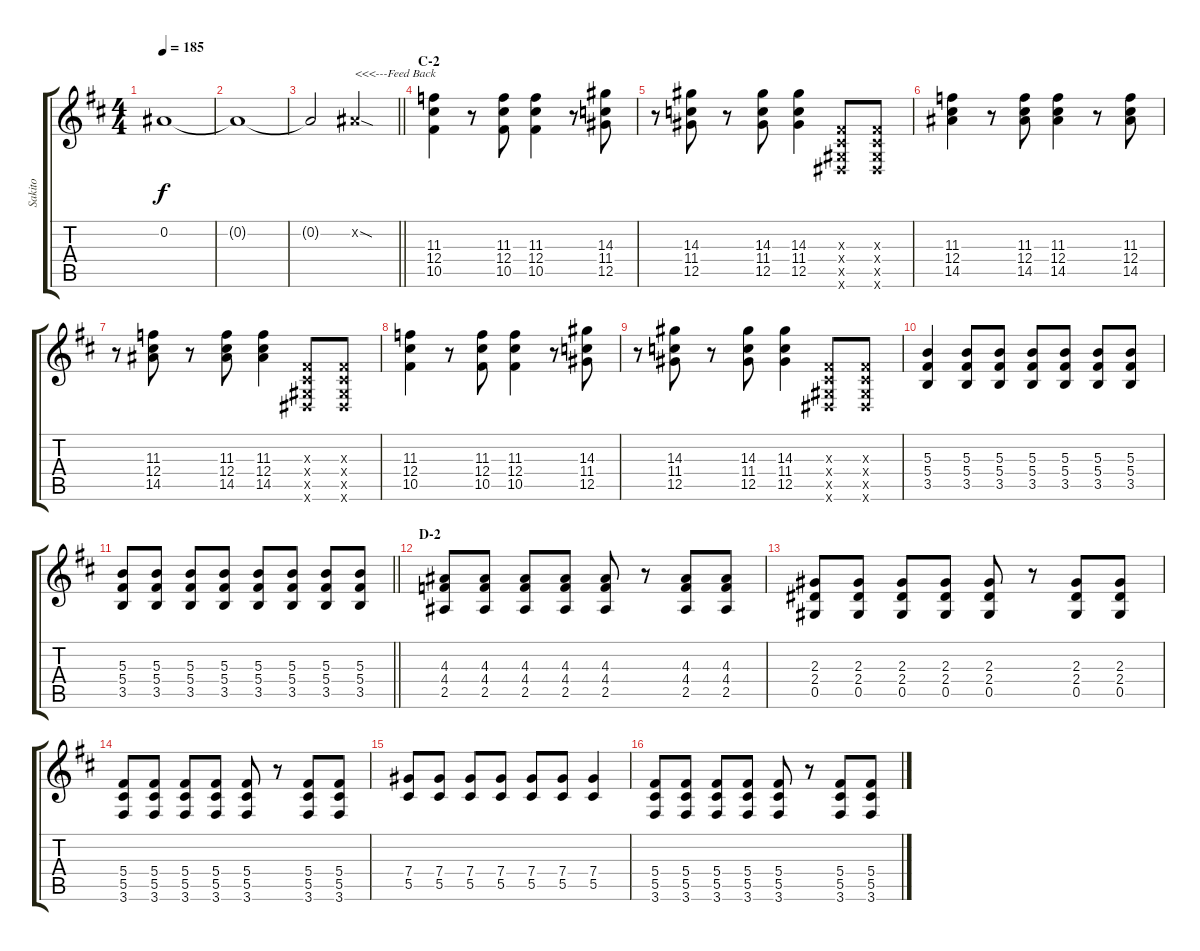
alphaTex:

\track ("Sakito" "Sakito") {instrument distortionguitar}
\staff {score tabs}
\tuning (Eb4 Bb3 Gb3 Db3 Ab2 Eb2) {hide}
\ts (4 4)
\tempo 185
\clef g2
\ks d
0.2{t}.1{dy f} |
0.2{t}.1 |
\barLineRight lightlight
0.2{t}.2 0.2{sod x}.2{txt "<<<---Feed Back"} |
\section ("" "C-2")
(11.3 12.4 10.5).4 r.8 (11.3 12.4 10.5).8 (11.3 12.4 10.5).4 r.8 (14.3 11.4 12.5).8 |
r.8 (14.3 11.4 12.5).8 r.8 (14.3 11.4 12.5).8 (14.3 11.4 12.5).4 (0.3{x} 0.4{x} 0.5{x} 0.6{x}).8 (0.3{x} 0.4{x} 0.5{x} 0.6{x}).8 |
(11.3 12.4 14.5).4 r.8 (11.3 12.4 14.5).8 (11.3 12.4 14.5).4 r.8 (11.3 12.4 14.5).8 |
r.8 (11.3 12.4 14.5).8 r.8 (11.3 12.4 14.5).8 (11.3 12.4 14.5).4 (0.3{x} 0.4{x} 0.5{x} 0.6{x}).8 (0.3{x} 0.4{x} 0.5{x} 0.6{x}).8 |
(11.3 12.4 10.5).4 r.8 (11.3 12.4 10.5).8 (11.3 12.4 10.5).4 r.8 (14.3 11.4 12.5).8 |
r.8 (14.3 11.4 12.5).8 r.8 (14.3 11.4 12.5).8 (14.3 11.4 12.5).4 (0.3{x} 0.4{x} 0.5{x} 0.6{x}).8 (0.3{x} 0.4{x} 0.5{x} 0.6{x}).8 |
(5.3 5.4 3.5).4 (5.3 5.4 3.5).8 (5.3 5.4 3.5).8 (5.3 5.4 3.5).8 (5.3 5.4 3.5).8 (5.3 5.4 3.5).8 (5.3 5.4 3.5).8 |
\barLineRight lightlight
(5.3 5.4 3.5).8 (5.3 5.4 3.5).8 (5.3 5.4 3.5).8 (5.3 5.4 3.5).8 (5.3 5.4 3.5).8 (5.3 5.4 3.5).8 (5.3 5.4 3.5).8 (5.3 5.4 3.5).8 |
\section ("" "D-2")
(4.3 4.4 2.5).8 (4.3 4.4 2.5).8 (4.3 4.4 2.5).8 (4.3 4.4 2.5).8 (4.3 4.4 2.5).8 r.8 (4.3 4.4 2.5).8 (4.3 4.4 2.5).8 |
(2.3 2.4 0.5).8 (2.3 2.4 0.5).8 (2.3 2.4 0.5).8 (2.3 2.4 0.5).8 (2.3 2.4 0.5).8 r.8 (2.3 2.4 0.5).8 (2.3 2.4 0.5).8 |
(5.4 5.5 3.6).8 (5.4 5.5 3.6).8 (5.4 5.5 3.6).8 (5.4 5.5 3.6).8 (5.4 5.5 3.6).8 r.8 (5.4 5.5 3.6).8 (5.4 5.5 3.6).8 |
(7.4 5.5).8 (7.4 5.5).8 (7.4 5.5).8 (7.4 5.5).8 (7.4 5.5).8 (7.4 5.5).8 (7.4 5.5).4 |
(5.4 5.5 3.6).8 (5.4 5.5 3.6).8 (5.4 5.5 3.6).8 (5.4 5.5 3.6).8 (5.4 5.5 3.6).8 r.8 (5.4 5.5 3.6).8 (5.4 5.5 3.6).8
